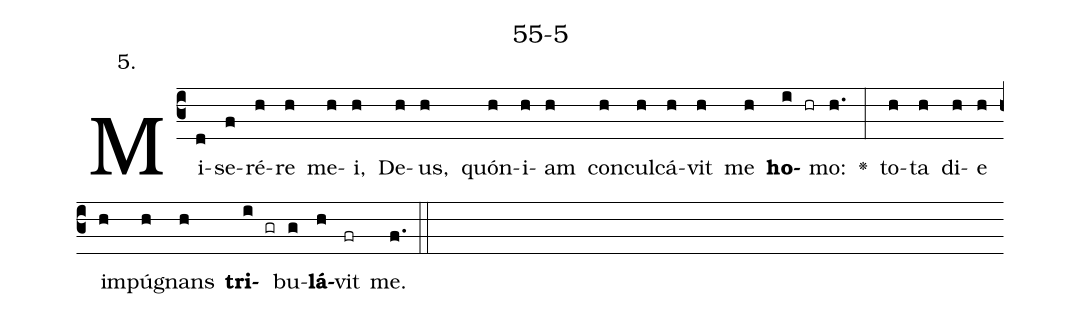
name: 55-5;
annotation: 5.;
%%
(c3)Mi(d)se(f)ré(h)re(h) me(h)i,(h) De(h)us,(h) quón(h)i(h)am(h) con(h)cul(h)cá(h)vit(h) me(h) <b>ho</b>(i hr)mo:(h.) <v>\greheightstar</v>(:) to(h)ta(h) di(h)e(h) im(h)pú(h)gnans(h) <b>tri</b>(i gr)bu(g)<b>lá</b>(h)vit(fr) me.(f.) (::)


%E(h) u(h) o(i) u(g) a(h) e.(f.) (::)
